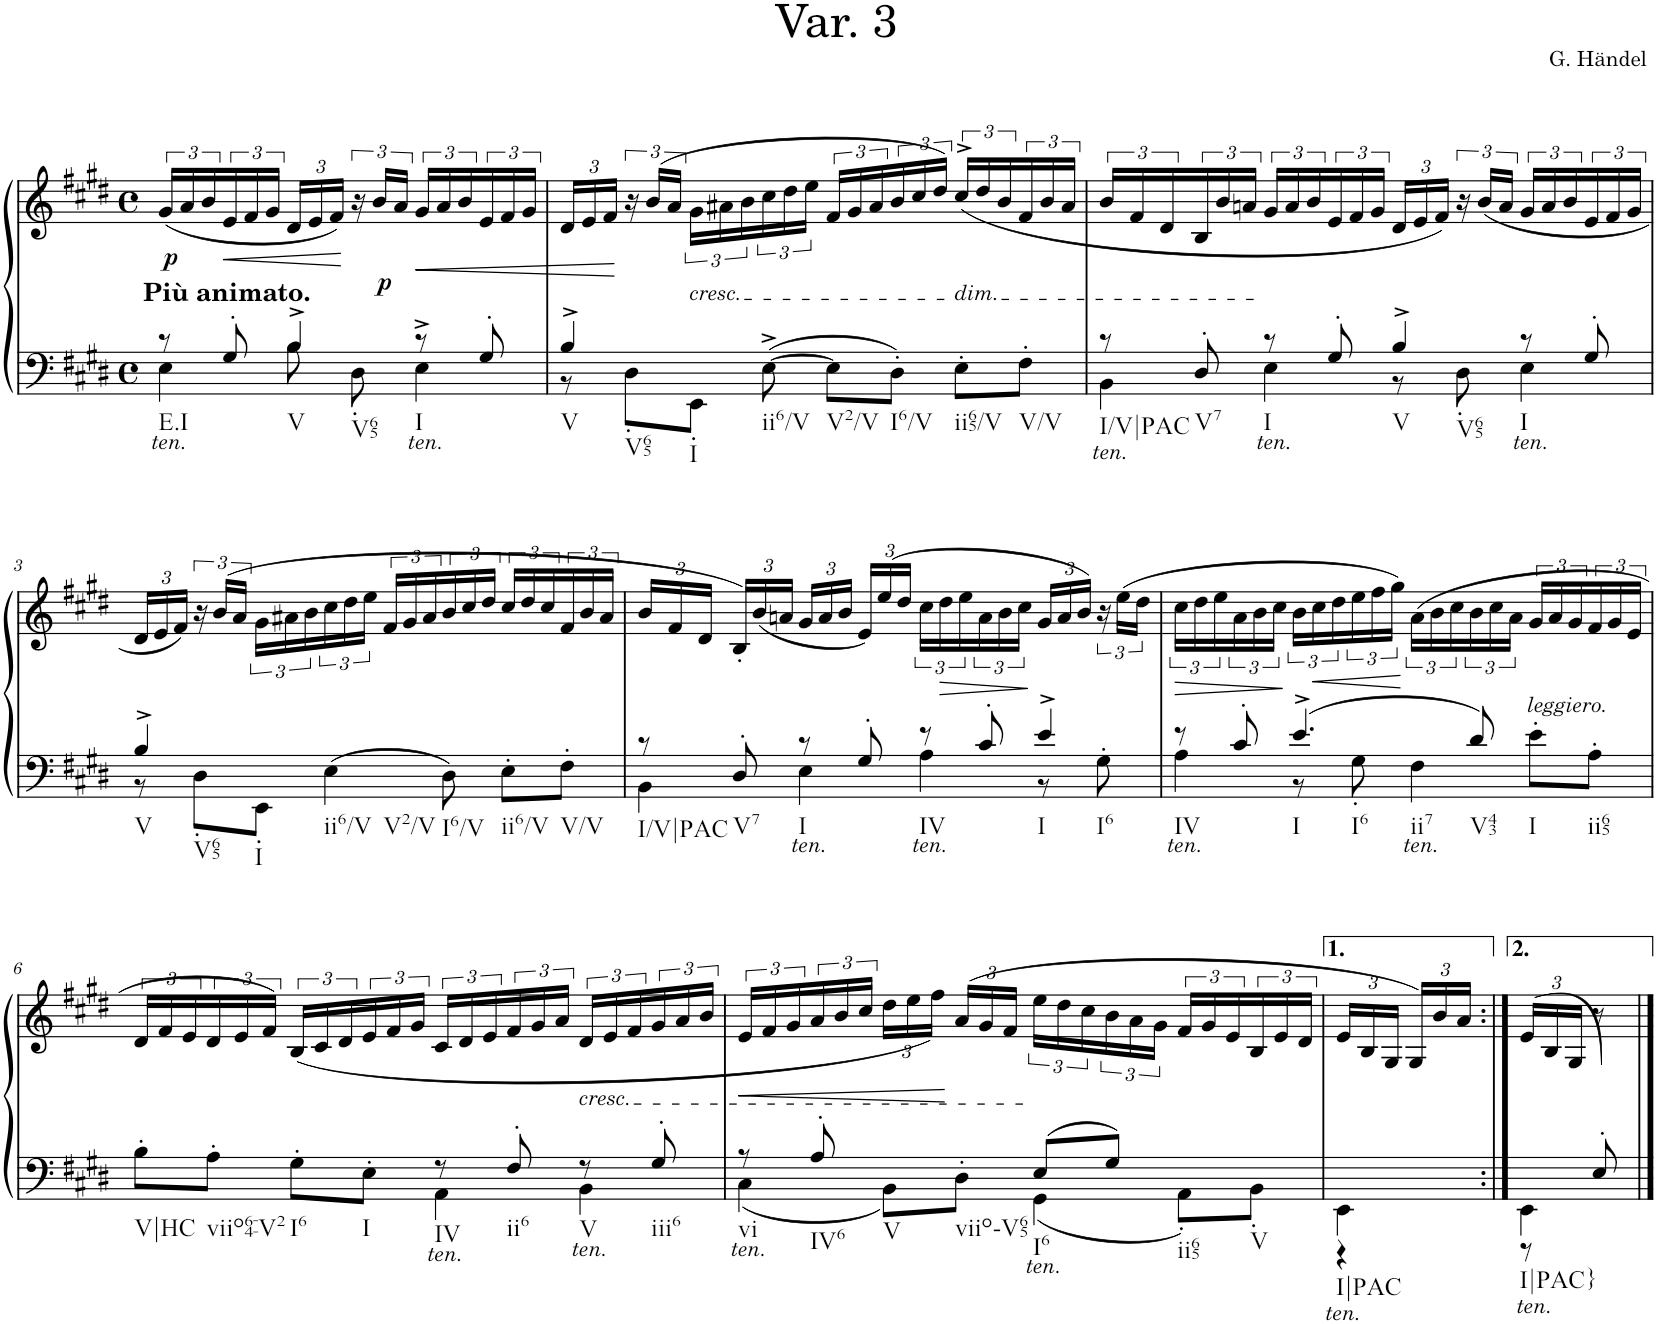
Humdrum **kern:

**kern	**kern	**dynam
*part1	*part1	*part1
*staff2	*staff1	*staff1/2
*I"Piano	*	*
*I'Pno.	*	*
*clefF4	*clefG2	*
*k[f#c#g#d#]	*k[f#c#g#d#]	*
*M4/4	*M4/4	*
*met(c)	*met(c)	*
=	=	=
*^	*	*
!	!	!LO:TX:b:B:t=Più animato.	!
!LO:TX:b:i:t=ten.	!	!	!
!LO:TX:b:t=E.I	!	!	!
!	!	!	!LO:DY:b
8r	4E\	(24g#/LL	p
.	.	24a/	.
.	.	24b/	.
!	!	!	!LO:HP:b
8G#'/	.	24e/	<
.	.	24f#/	.
.	.	24g#/JJ	.
*	*	*Xbrackettup	*
!LO:TX:b:t=V	!	!	!
!LO:TX:b:t=V65	!	!	!
4B^/	8B\	24d#/LL	.
.	.	24e/	.
.	.	24f#/JJ)	.
*	*	*brackettup	*
.	8D#'\	24r	[
!	!	!	!LO:DY:b
.	.	24b/LL	p
.	.	24a/JJ	.
!LO:TX:b:i:t=ten.	!	!	!
!LO:TX:b:t=I	!	!	!
!	!	!	!LO:HP:b
8r	4E^>\	24g#/LL	<
.	.	24a/	.
.	.	24b/	.
8G#'/	.	24e/	.
.	.	24f#/	.
.	.	24g#/JJ	.
=1	=1	=1	=1
*	*	*Xbrackettup	*
!LO:TX:b:t=V	!	!	!
!LO:TX:b:t=V65	!	!	!
4B^/	8r	24d#/LL	.
.	.	24e/	.
.	.	24f#/JJ	.
*	*	*brackettup	*
.	8D#'\L	24r	[
.	.	(24b/LL	.
.	.	24a/JJ	.
!	!	!LO:TX:b:i:t=cresc.	!
!LO:TX:b:t=I	!	!	!
8ryy	8EE'\J	24g#\LL	.
.	.	24a#X\	.
.	.	24b\	.
!LO:TX:b:t=ii6/V	!	!	!
[8E^>\	2ryy	24cc#\	.
.	.	24dd#\	.
.	.	24ee\JJ	.
!LO:TX:b:t=V2/V	!	!	!
8E\L]	.	24f#/LL	.
.	.	24g#/	.
.	.	24a#/	.
!LO:TX:b:t=I6/V	!	!	!
8D#'>\J	.	24b/	.
.	.	24cc#/	.
.	.	24dd#/JJ)	.
!	!	!LO:TX:b:i:t=dim.	!
!LO:TX:b:t=ii65/V	!	!	!
8E'\L	.	(24cc#^>/LL	.
.	.	24dd#/	.
.	.	24b/	.
!LO:TX:b:t=V/V	!	!	!
8F#'\J	8ryy	24f#/	.
.	.	24b/	.
.	.	24a#/JJ	.
=2	=2	=2	=2
!LO:TX:b:i:t=ten.	!	!	!
!LO:TX:b:t=I/V|PAC	!	!	!
8r	4BB\	24b/LL	.
.	.	24f#/	.
.	.	24d#/	.
!LO:TX:b:t=V7	!	!	!
8D#'/	.	24B/	.
.	.	24b/	.
.	.	24an/JJ	.
!LO:TX:b:i:t=ten.	!	!	!
!LO:TX:b:t=I	!	!	!
8r	4E\	24g#/LL	.
.	.	24a/	.
.	.	24b/	.
8G#'/	.	24e/	.
.	.	24f#/	.
.	.	24g#/JJ	.
*	*	*Xbrackettup	*
!LO:TX:b:t=V	!	!	!
!LO:TX:b:t=V65	!	!	!
4B^/	8r	24d#/LL	.
.	.	24e/	.
.	.	24f#/JJ)	.
*	*	*brackettup	*
.	8D#'\	24r	.
.	.	(24b/LL	.
.	.	24a/JJ	.
!LO:TX:b:i:t=ten.	!	!	!
!LO:TX:b:t=I	!	!	!
8r	4E\	24g#/LL	.
.	.	24a/	.
.	.	24b/	.
8G#'/	.	24e/	.
.	.	24f#/	.
.	.	24g#/JJ	.
!!LO:LB:g=z
=3	=3	=3	=3
*	*	*Xbrackettup	*
!LO:TX:b:t=V	!	!	!
!LO:TX:b:t=V65	!	!	!
4B^/	8r	24d#/LL	.
.	.	24e/	.
.	.	24f#/JJ)	.
*	*	*brackettup	*
.	8D#'\L	24r	.
.	.	(24b/LL	.
.	.	24a/JJ	.
!LO:TX:b:t=I	!	!	!
8ryy	8EE'\J	24g#\LL	.
.	.	24a#X\	.
.	.	24b\	.
!LO:TX:b:t=ii6/V	!	!	!
!LO:TX:b:t=V2/V	!	!	!
4E\	2ryy	24cc#\	.
.	.	24dd#\	.
.	.	24ee\JJ	.
.	.	24f#/LL	.
.	.	24g#/	.
.	.	24a#/	.
!LO:TX:b:t=I6/V	!	!	!
8D#\	.	24b/	.
.	.	24cc#/	.
.	.	24dd#/JJ	.
!LO:TX:b:t=ii6/V	!	!	!
8E'\L	.	24cc#/LL	.
.	.	24dd#/	.
.	.	24cc#/	.
!LO:TX:b:t=V/V	!	!	!
8F#'\J	8ryy	24f#/	.
.	.	24b/	.
.	.	24a#/JJ	.
=4	=4	=4	=4
*	*	*Xbrackettup	*
!LO:TX:b:t=I/V|PAC	!	!	!
8r	4BB\	24b/LL	.
.	.	24f#/	.
.	.	24d#/JJ	.
!LO:TX:b:t=V7	!	!	!
8D#'/	.	24B'/LL)	.
.	.	(24b/	.
.	.	24an/JJ	.
!LO:TX:b:i:t=ten.	!	!	!
!LO:TX:b:t=I	!	!	!
8r	4E\	24g#/LL	.
.	.	24a/	.
.	.	24b/JJ	.
8G#'/	.	24e/LL)	.
.	.	(24ee/	.
.	.	24dd#/JJ	.
*	*	*brackettup	*
!LO:TX:b:i:t=ten.	!	!	!
!LO:TX:b:t=IV	!	!	!
8r	4A\	24cc#\LL	.
!	!	!	!LO:HP:b
.	.	24dd#\	>
.	.	24ee\	.
8c#'/	.	24a\	.
.	.	24b\	.
.	.	24cc#\JJ	.
*	*	*Xbrackettup	*
!LO:TX:b:t=I	!	!	!
!LO:TX:b:t=I6	!	!	!
4e^/	8r	24g#/LL	]
.	.	24a/	.
.	.	24b/JJ)	.
*	*	*brackettup	*
.	8G#'>\	24r	.
.	.	(24ee\LL	.
.	.	24dd#\JJ	.
=5	=5	=5	=5
!LO:TX:b:i:t=ten.	!	!	!
!LO:TX:b:t=IV	!	!	!
!	!	!	!LO:HP:b
8r	4A\	24cc#\LL	>
.	.	24dd#\	.
.	.	24ee\	.
8c#'/	.	24a\	.
.	.	24b\	.
.	.	24cc#\JJ	.
!LO:TX:b:t=I	!	!	!
!LO:TX:b:t=I6	!	!	!
!LO:TX:b:t=ii7	!	!	!
4.e^/	8r	24b\LL	]
!	!	!	!LO:HP:b
.	.	24cc#\	<
.	.	24dd#\	.
.	8G#'\	24ee\	.
.	.	24ff#\	.
.	.	24gg#\JJ)	.
!	!LO:TX:b:i:t=ten.	!	!
.	4F#\	(24a\LL	[
.	.	24b\	.
.	.	24cc#\	.
!LO:TX:b:t=V43	!	!	!
8d#/	.	24b\	.
.	.	24cc#\	.
.	.	24a\JJ	.
!LO:TX:a:i:t=leggiero.	!	!	!
!LO:TX:b:t=I	!	!	!
8e'\L	4ryy	24g#/LL	.
.	.	24a/	.
.	.	24g#/	.
!LO:TX:b:t=ii65	!	!	!
8A'\J	.	24f#/	.
.	.	24g#/	.
.	.	24e/JJ	.
!!LO:LB:g=z
=6	=6	=6	=6
!LO:TX:b:t=V|HC	!	!	!
8B'\L	2ryy	24d#/LL	.
.	.	24f#/	.
.	.	24e/	.
!LO:TX:b:t=viio64-V2	!	!	!
8A'\J	.	24d#/	.
.	.	24e/	.
.	.	24f#/JJ)	.
!LO:TX:b:t=I6	!	!	!
8G#'\L	.	(<24B/LL	.
.	.	24c#/	.
.	.	24d#/	.
!LO:TX:b:t=I	!	!	!
8E'\J	.	24e/	.
.	.	24f#/	.
.	.	24g#/JJ	.
!LO:TX:b:i:t=ten.	!	!	!
!LO:TX:b:t=IV	!	!	!
8r	4AA\	24c#/LL	.
.	.	24d#/	.
.	.	24e/	.
!LO:TX:b:t=ii6	!	!	!
8F#'/	.	24f#/	.
.	.	24g#/	.
.	.	24a/JJ	.
!	!	!LO:TX:b:i:t=cresc.	!
!LO:TX:b:i:t=ten.	!	!	!
!LO:TX:b:t=V	!	!	!
8r	4BB\	24d#/LL	.
.	.	24e/	.
.	.	24f#/	.
!LO:TX:b:t=iii6	!	!	!
8G#'/	.	24g#/	.
.	.	24a/	.
.	.	24b/JJ	.
=7	=7	=7	=7
!LO:TX:b:i:t=ten.	!	!	!
!LO:TX:b:t=vi	!	!	!
!	!	!	!LO:HP:b
8r	4C#\	24e/LL	<
.	.	24f#/	.
.	.	24g#/	.
!LO:TX:b:t=IV6	!	!	!
8A'/	.	24a/	.
.	.	24b/	.
.	.	24cc#/JJ	.
*	*	*Xbrackettup	*
!LO:TX:b:t=V	!	!	!
!LO:TX:b:t=viio-V65	!	!	!
4ryy	8BB\L	24dd#\LL	.
.	.	24ee\	.
.	.	24ff#\JJ)	.
.	8D#'>\J	(24a/LL	[
.	.	24g#/	.
.	.	24f#/JJ	.
*	*	*brackettup	*
!LO:TX:b:i:t=ten.	!	!	!
!LO:TX:b:t=I6	!	!	!
8E/L	4GG#\	24ee\LL	.
.	.	24dd#\	.
.	.	24cc#\	.
8G#/J	.	24b\	.
.	.	24a\	.
.	.	24g#\JJ	.
!LO:TX:b:t=ii65	!	!	!
!LO:TX:b:t=V	!	!	!
4ryy	8AA'\L	24f#/LL	.
.	.	24g#/	.
.	.	24e/	.
.	8BB'\J	24B/	.
.	.	24e/	.
.	.	24d#/JJ	.
=8	=8	=8	=8
*	*	*Xbrackettup	*
!LO:TX:b:i:t=ten.	!	!	!
!LO:TX:b:t=I|PAC	!	!	!
4EE\	4r	24e/LL	.
.	.	24B/	.
.	.	24G#/JJ	.
.	.	24G#/LL)	.
.	.	24b/	.
.	.	24a/JJ	.
=8X1:|!	=8X1:|!	=8X1:|!	=8X1:|!
!LO:TX:b:i:t=ten.	!	!	!
!LO:TX:b:t=I|PAC}	!	!	!
4EE\	8r	(>24e/LL	.
.	.	24B/	.
.	.	24G#/JJ	.
.	8E'/)	8r	.
*v	*v	*	*
==	==	==
*-	*-	*-
